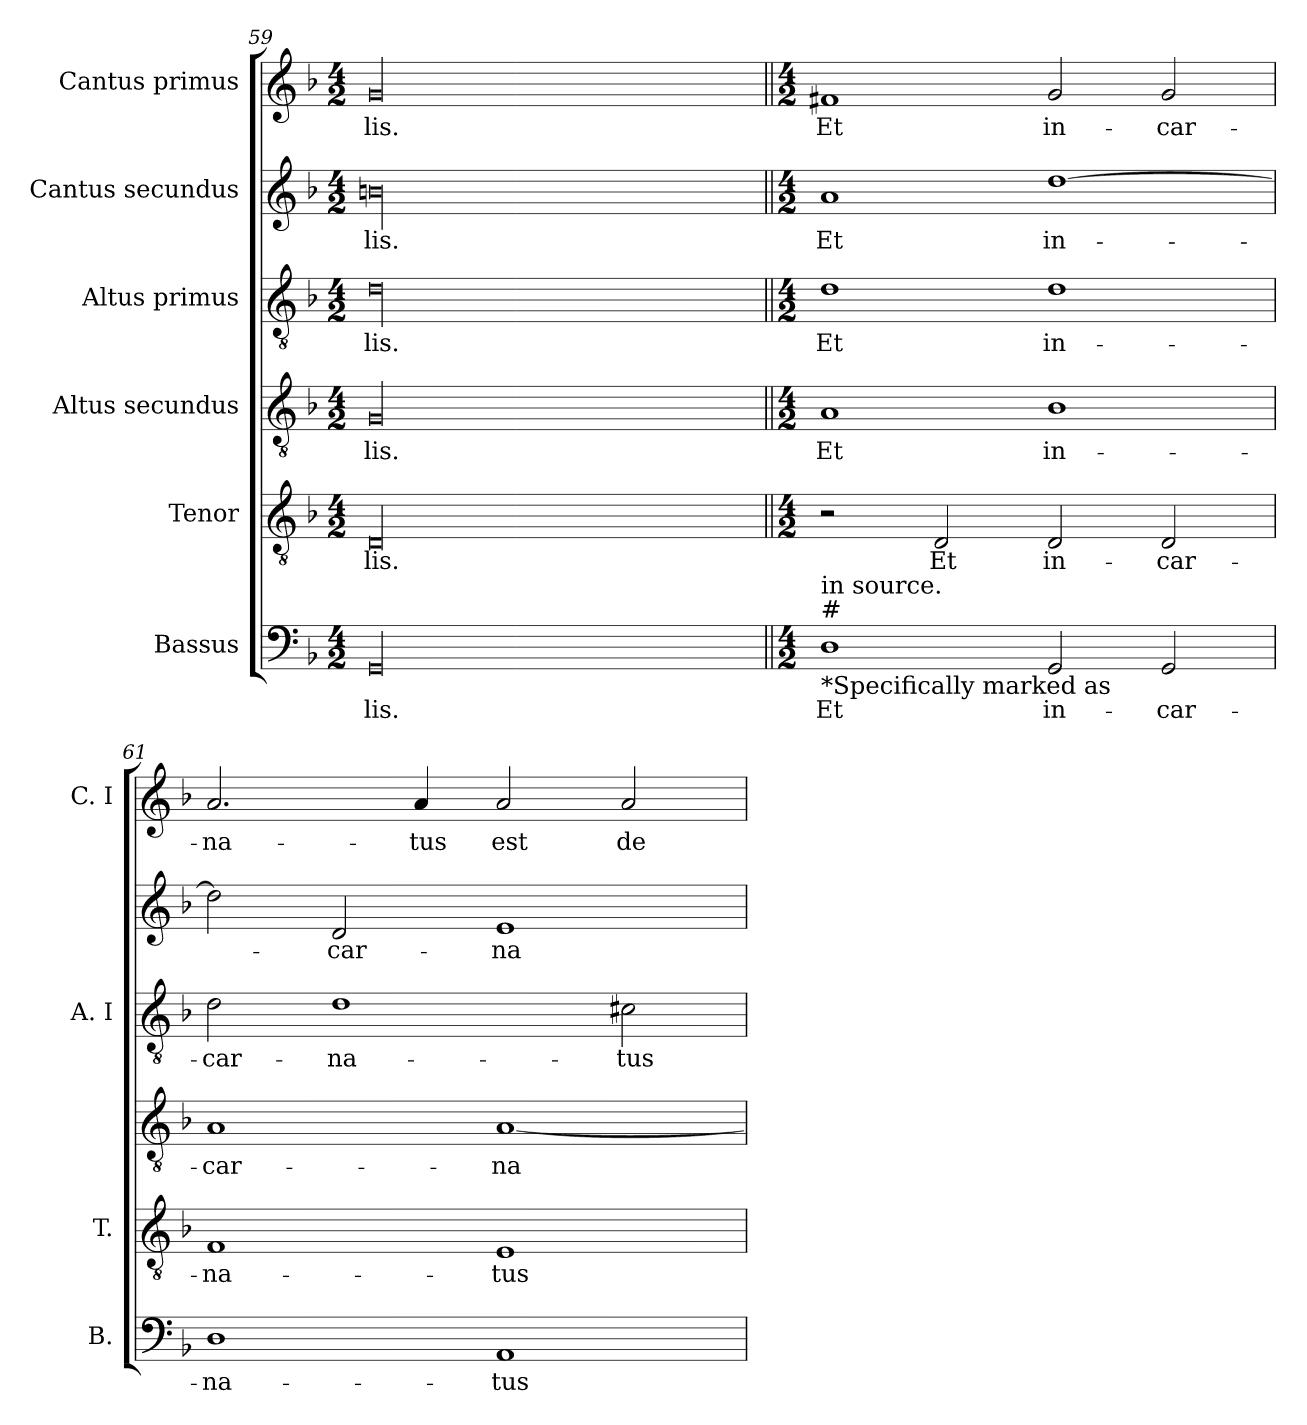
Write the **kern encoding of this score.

**kern	**text	**kern	**text	**kern	**text	**kern	**text	**kern	**text	**kern	**text
*part6	*part6	*part5	*part5	*part4	*part4	*part3	*part3	*part2	*part2	*part1	*part1
*staff6	*staff6	*staff5	*staff5	*staff4	*staff4	*staff3	*staff3	*staff2	*staff2	*staff1	*staff1
*I"Bassus	*	*I"Tenor	*	*I"Altus secundus	*	*I"Altus primus	*	*I"Cantus secundus	*	*I"Cantus primus	*
*I'B.	*	*I'T.	*	*	*	*I'A. I	*	*	*	*I'C. I	*
*clefF4	*	*clefGv2	*	*clefGv2	*	*clefGv2	*	*clefG2	*	*clefG2	*
*	*	*ITrd7c12	*	*ITrd7c12	*	*ITrd7c12	*	*	*	*	*
*k[b-]	*	*k[b-]	*	*k[b-]	*	*k[b-]	*	*k[b-]	*	*k[b-]	*
*d:	*	*d:	*	*d:	*	*d:	*	*d:	*	*d:	*
*M4/2	*	*M4/2	*	*M4/2	*	*M4/2	*	*M4/2	*	*M4/2	*
=59	=59	=59	=59	=59	=59	=59	=59	=59	=59	=59	=59
!	!LO:LY:b:color=#000000	!	!	!	!	!	!	!	!	!	!
!	!	!	!LO:LY:b:color=#000000	!	!	!	!	!	!	!	!
!	!	!	!	!	!LO:LY:b:color=#000000	!	!	!	!	!	!
!	!	!	!	!	!	!	!LO:LY:b:color=#000000	!	!	!	!
!	!	!	!	!	!	!	!	!	!LO:LY:b:color=#000000	!	!
!	!	!	!	!	!	!	!	!	!	!	!LO:LY:b:color=#000000
00GGi	-lis.	00DDi	-lis.	00GGi	-lis.	00Di	-lis.	00bni	-lis.	00gi	-lis.
!!LO:LB:g=z
=60||	=60||	=60||	=60||	=60||	=60||	=60||	=60||	=60||	=60||	=60||	=60||
*M4/2	*	*M4/2	*	*M4/2	*	*M4/2	*	*M4/2	*	*M4/2	*
!	!LO:LY:b:color=#000000	!	!	!	!	!	!	!	!	!	!
!	!	!	!	!	!LO:LY:b:color=#000000	!	!	!	!	!	!
!	!	!	!	!	!	!	!LO:LY:b:color=#000000	!	!	!	!
!	!	!	!	!	!	!	!	!	!LO:LY:b:color=#000000	!	!
!LO:TX:b:t=*Specifically marked as	!	!	!	!	!	!	!	!	!	!	!
!LO:TX:t=#	!	!	!	!	!	!	!	!	!	!	!
!LO:TX:t=in source.	!	!	!	!	!	!	!	!	!	!	!
!	!	!	!	!	!	!	!	!	!	!	!LO:LY:b:color=#000000
1Di	Et	2r	.	1AAi	Et	1Di	Et	1ai	Et	1f#Xi	Et
!	!	!	!LO:LY:b:color=#000000	!	!	!	!	!	!	!	!
.	.	2DDi/	Et	.	.	.	.	.	.	.	.
!	!LO:LY:b:color=#000000	!	!	!	!	!	!	!	!	!	!
!	!	!	!LO:LY:b:color=#000000	!	!	!	!	!	!	!	!
!	!	!	!	!	!LO:LY:b:color=#000000	!	!	!	!	!	!
!	!	!	!	!	!	!	!LO:LY:b:color=#000000	!	!	!	!
!	!	!	!	!	!	!	!	!	!LO:LY:b:color=#000000	!	!
!	!	!	!	!	!	!	!	!	!	!	!LO:LY:b:color=#000000
2GGi/	in-	2DDi/	in-	1BB-i	in-	1Di	in-	[1ddi	in-	2gi/	in-
!	!LO:LY:b:color=#000000	!	!	!	!	!	!	!	!	!	!
!	!	!	!LO:LY:b:color=#000000	!	!	!	!	!	!	!	!
!	!	!	!	!	!	!	!	!	!	!	!LO:LY:b:color=#000000
2GGi/	-car-	2DDi/	-car-	.	.	.	.	.	.	2gi/	-car-
=61	=61	=61	=61	=61	=61	=61	=61	=61	=61	=61	=61
!	!LO:LY:b:color=#000000	!	!	!	!	!	!	!	!	!	!
!	!	!	!LO:LY:b:color=#000000	!	!	!	!	!	!	!	!
!	!	!	!	!	!LO:LY:b:color=#000000	!	!	!	!	!	!
!	!	!	!	!	!	!	!LO:LY:b:color=#000000	!	!	!	!
!	!	!	!	!	!	!	!	!	!	!	!LO:LY:b:color=#000000
1Di	-na-	1FFi	-na-	1AAi	-car-	2Di\	-car-	2ddi\]	.	2.ai/	-na-
!	!	!	!	!	!	!	!LO:LY:b:color=#000000	!	!	!	!
!	!	!	!	!	!	!	!	!	!LO:LY:b:color=#000000	!	!
.	.	.	.	.	.	1Di	-na-	2di/	-car-	.	.
!	!	!	!	!	!	!	!	!	!	!	!LO:LY:b:color=#000000
.	.	.	.	.	.	.	.	.	.	4ai/	-tus
!	!LO:LY:b:color=#000000	!	!	!	!	!	!	!	!	!	!
!	!	!	!LO:LY:b:color=#000000	!	!	!	!	!	!	!	!
!	!	!	!	!	!LO:LY:b:color=#000000	!	!	!	!	!	!
!	!	!	!	!	!	!	!	!	!LO:LY:b:color=#000000	!	!
!	!	!	!	!	!	!	!	!	!	!	!LO:LY:b:color=#000000
1AAi	-tus	1EEi	-tus	[1AAi	-na-	.	.	1ei	-na-	2ai/	est
!	!	!	!	!	!	!	!LO:LY:b:color=#000000	!	!	!	!
!	!	!	!	!	!	!	!	!	!	!	!LO:LY:b:color=#000000
.	.	.	.	.	.	2C#Xi\	-tus	.	.	2ai/	de
=	=	=	=	=	=	=	=	=	=	=	=
*-	*-	*-	*-	*-	*-	*-	*-	*-	*-	*-	*-
